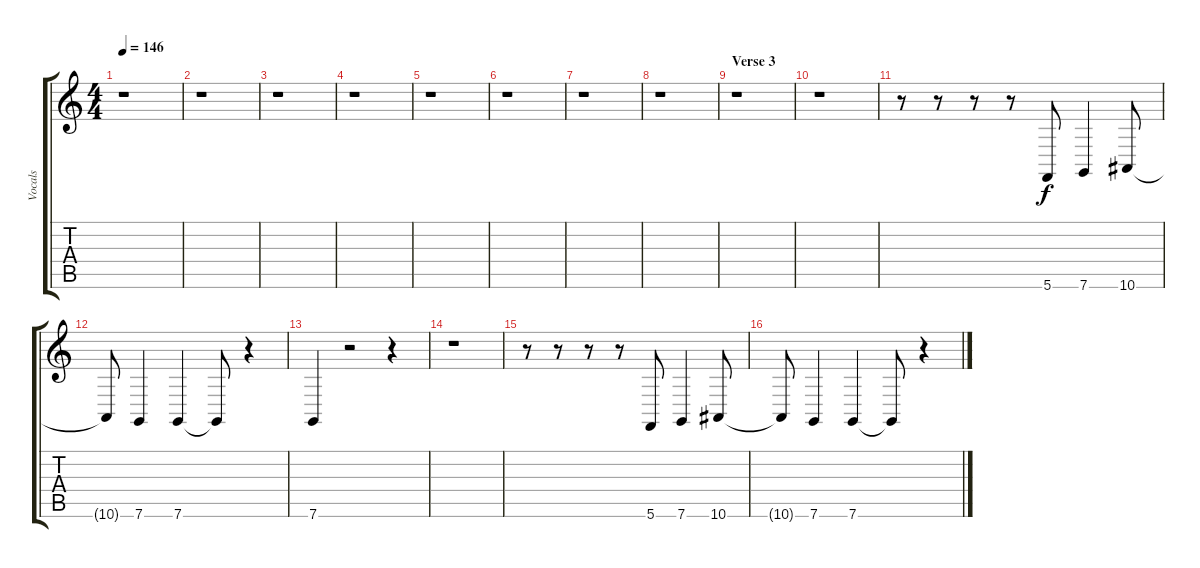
\track ("Vocals" "Vocals") {instrument lead2sawtooth}
\staff {score tabs}
\tuning (D4 A3 F3 C3 G2 C2) {hide}
\ts (4 4)
\tempo 146
\clef g2
\ks c
r.1{dy f} |
r.1 |
r.1 |
r.1 |
r.1 |
r.1 |
r.1 |
r.1 |
\section ("" "Verse 3")
r.1{volume 12} |
r.1 |
r.8 r.8 r.8 r.8 5.6.8 7.6.4 10.6.8 |
10.6{t}.8 7.6.4 7.6.4 7.6{t}.8 r.4 |
7.6.4 r.2 r.4 |
r.1 |
r.8 r.8 r.8 r.8 5.6.8 7.6.4 10.6.8 |
10.6{t}.8 7.6.4 7.6.4 7.6{t}.8 r.4
